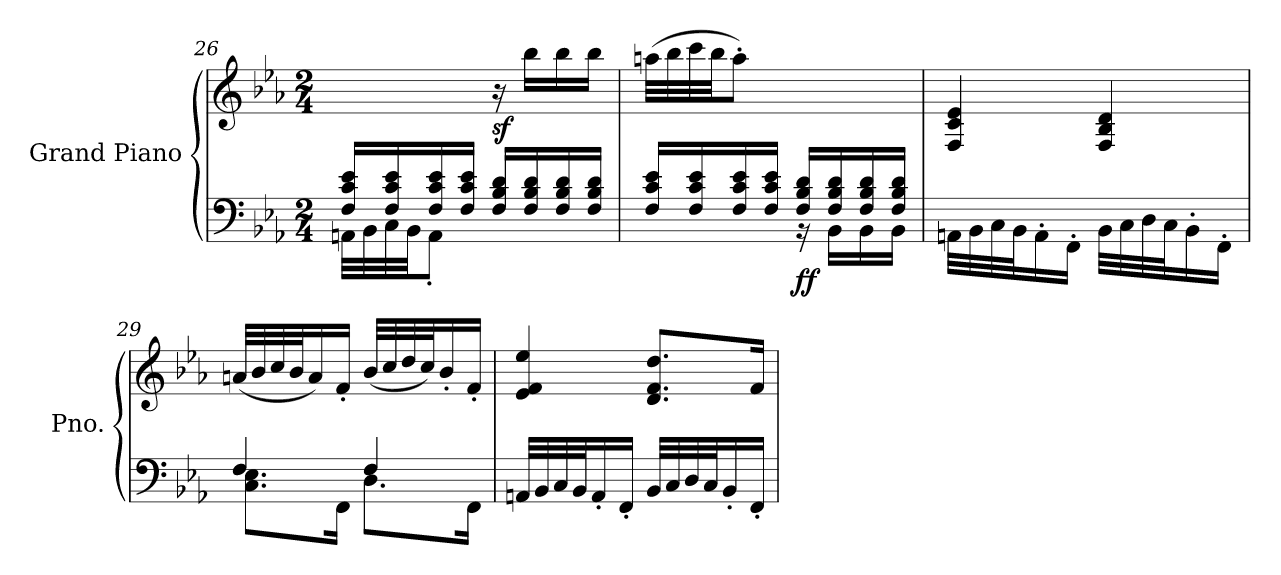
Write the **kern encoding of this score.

**kern	**kern	**dynam
*part1	*part1	*part1
*staff2	*staff1	*staff1/2
*I"Grand Piano	*	*
*I'Pno.	*	*
*clefF4	*clefG2	*
*k[b-e-a-]	*k[b-e-a-]	*
*M2/4	*M2/4	*
=26	=26	=26
*^	*	*
16F/ 16c/ 16e-/LL	32AAn\LLL	4ryy	.
.	32BB-\	.	.
16F/ 16c/ 16e-/	32C\	.	.
.	32BB-\JJ	.	.
16F/ 16c/ 16e-/	8AA'\J	.	.
16F/ 16c/ 16e-/JJ	.	.	.
!	!	!	!LO:DY:b
4ryy	16F/ 16B-/ 16d/LL	16r	sf
.	16F/ 16B-/ 16d/	16bb-\LL	.
.	16F/ 16B-/ 16d/	16bb-\	.
.	16F/ 16B-/ 16d/JJ	16bb-\JJ	.
=27	=27	=27	=27
4ryy	16F/ 16c/ 16e-/LL	(32aan\LLL	.
.	.	32bb-\	.
.	16F/ 16c/ 16e-/	32ccc\	.
.	.	32bb-\JJ	.
.	16F/ 16c/ 16e-/	8aa'\J)	.
.	16F/ 16c/ 16e-/JJ	.	.
!	!	!	!LO:DY:b=2
!	!	!	!LO:DY:n=1:b
16F/ 16B-/ 16d/LL	16rBB	4ryy	f f
16F/ 16B-/ 16d/	16BB-\LL	.	.
16F/ 16B-/ 16d/	16BB-\	.	.
16F/ 16B-/ 16d/JJ	16BB-\JJ	.	.
*v	*v	*	*
=28	=28	=28
32AAn\LLL	4F/ 4c/ 4e-/	.
32BB-\	.	.
32C\	.	.
32BB-\J	.	.
16AA'\	.	.
16FF'\JJ	.	.
32BB-\LLL	4F/ 4B-/ 4d/	.
32C\	.	.
32D\	.	.
32C\J	.	.
16BB-'\	.	.
16FF'\JJ	.	.
!!LO:LB:g=z
=29	=29	=29
*^	*	*
4F/	8.C\ 8.E-\L	(32an/LLL	.
.	.	32b-/	.
.	.	32cc/	.
.	.	32b-/J	.
.	.	16a/)	.
.	16FF\Jk	16f'/JJ	.
4F/	8.D\L	(32b-/LLL	.
.	.	32cc/	.
.	.	32dd/	.
.	.	32cc/J)	.
.	.	16b-'/	.
.	16FF\Jk	16f'/JJ	.
*v	*v	*	*
=30	=30	=30
32AAn/LLL	4e-/ 4f/ 4ee-/	.
32BB-/	.	.
32C/	.	.
32BB-/J	.	.
16AA'/	.	.
16FF'/JJ	.	.
32BB-/LLL	8.d/ 8.f/ 8.dd/L	.
32C/	.	.
32D/	.	.
32C/J	.	.
16BB-'/	.	.
16FF'/JJ	16f/Jk	.
=	=	=
*-	*-	*-
